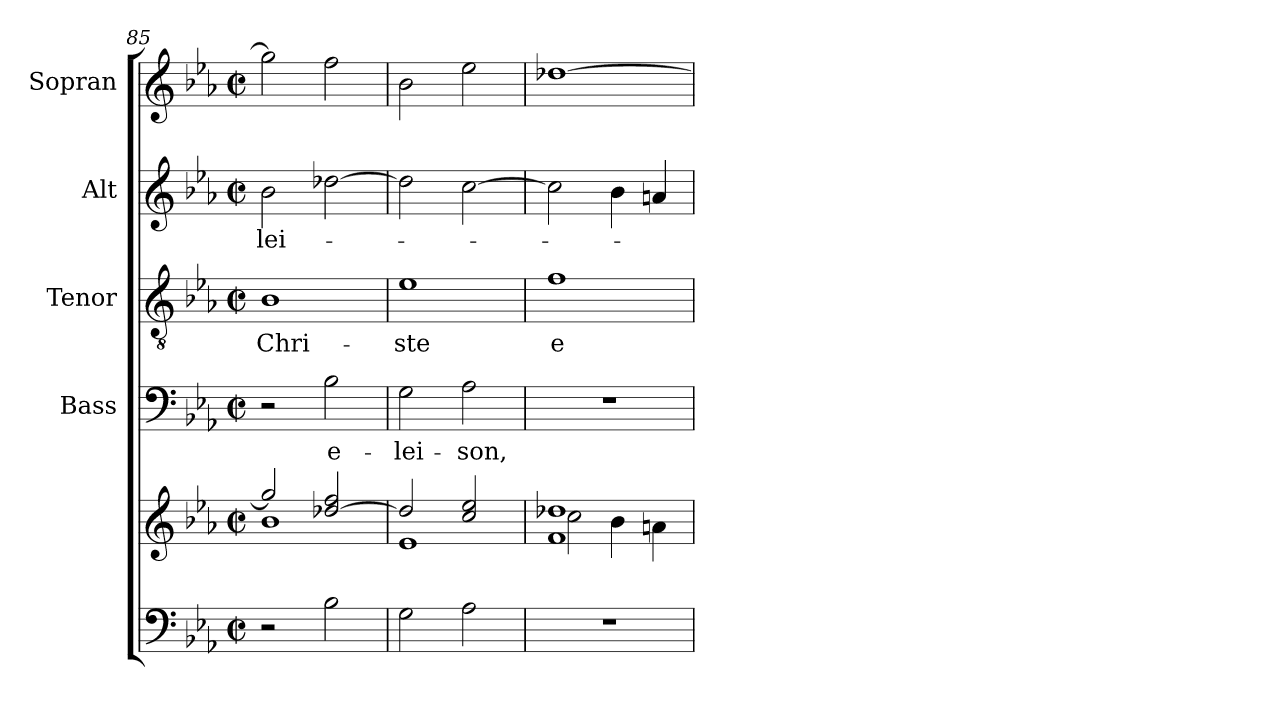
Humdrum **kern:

**kern	**kern	**kern	**text	**kern	**text	**kern	**text	**kern
*part5	*part5	*part4	*part4	*part3	*part3	*part2	*part2	*part1
*staff6	*staff5	*staff4	*staff4	*staff3	*staff3	*staff2	*staff2	*staff1
*	*	*I"Bass	*	*I"Tenor	*	*I"Alt	*	*I"Sopran
*	*	*I'B.	*	*I'T.	*	*I'A.	*	*I'S.
*clefF4	*clefG2	*clefF4	*	*clefGv2	*	*clefG2	*	*clefG2
*k[b-e-a-]	*k[b-e-a-]	*k[b-e-a-]	*	*k[b-e-a-]	*	*k[b-e-a-]	*	*k[b-e-a-]
*E-:	*E-:	*E-:	*	*E-:	*	*E-:	*	*E-:
*M2/2	*M2/2	*M2/2	*	*M2/2	*	*M2/2	*	*M2/2
*met(c|)	*met(c|)	*met(c|)	*	*met(c|)	*	*met(c|)	*	*met(c|)
=85	=85	=85	=85	=85	=85	=85	=85	=85
*	*^	*	*	*	*	*	*	*
!	!	!	!	!	!	!LO:LY:b	!	!LO:LY:b	!
2r	2gg-/]	1b-	2r	.	1B-	Chri-	2b-\	-lei-	2gg-\]
!	!	!	!	!LO:LY:b	!	!	!	!	!
2B-\	[<2dd-X/ 2ff/	.	2B-\	e-	.	.	[2dd-X\	.	2ff\
=86	=86	=86	=86	=86	=86	=86	=86	=86	=86
!	!	!	!	!LO:LY:b	!	!LO:LY:b	!	!	!
2G\	2dd-/]	1e-	2G\	-lei-	1e-	-ste	2dd-\]	.	2b-\
!	!	!	!	!LO:LY:b	!	!	!	!	!
2A-\	2cc/ 2ee-/	.	2A-\	-son,	.	.	[2cc\	.	2ee-\
!!LO:LB:g=z
=87	=87	=87	=87	=87	=87	=87	=87	=87	=87
!	!	!	!	!	!	!LO:LY:b	!	!	!
1r	1f 1dd-X	2cc\	1r	.	1f	e-	2cc\]	.	[1dd-X
.	.	4b-\	.	.	.	.	4b-\	.	.
.	.	4an\	.	.	.	.	4an/	.	.
*	*v	*v	*	*	*	*	*	*	*
=	=	=	=	=	=	=	=	=
*-	*-	*-	*-	*-	*-	*-	*-	*-
